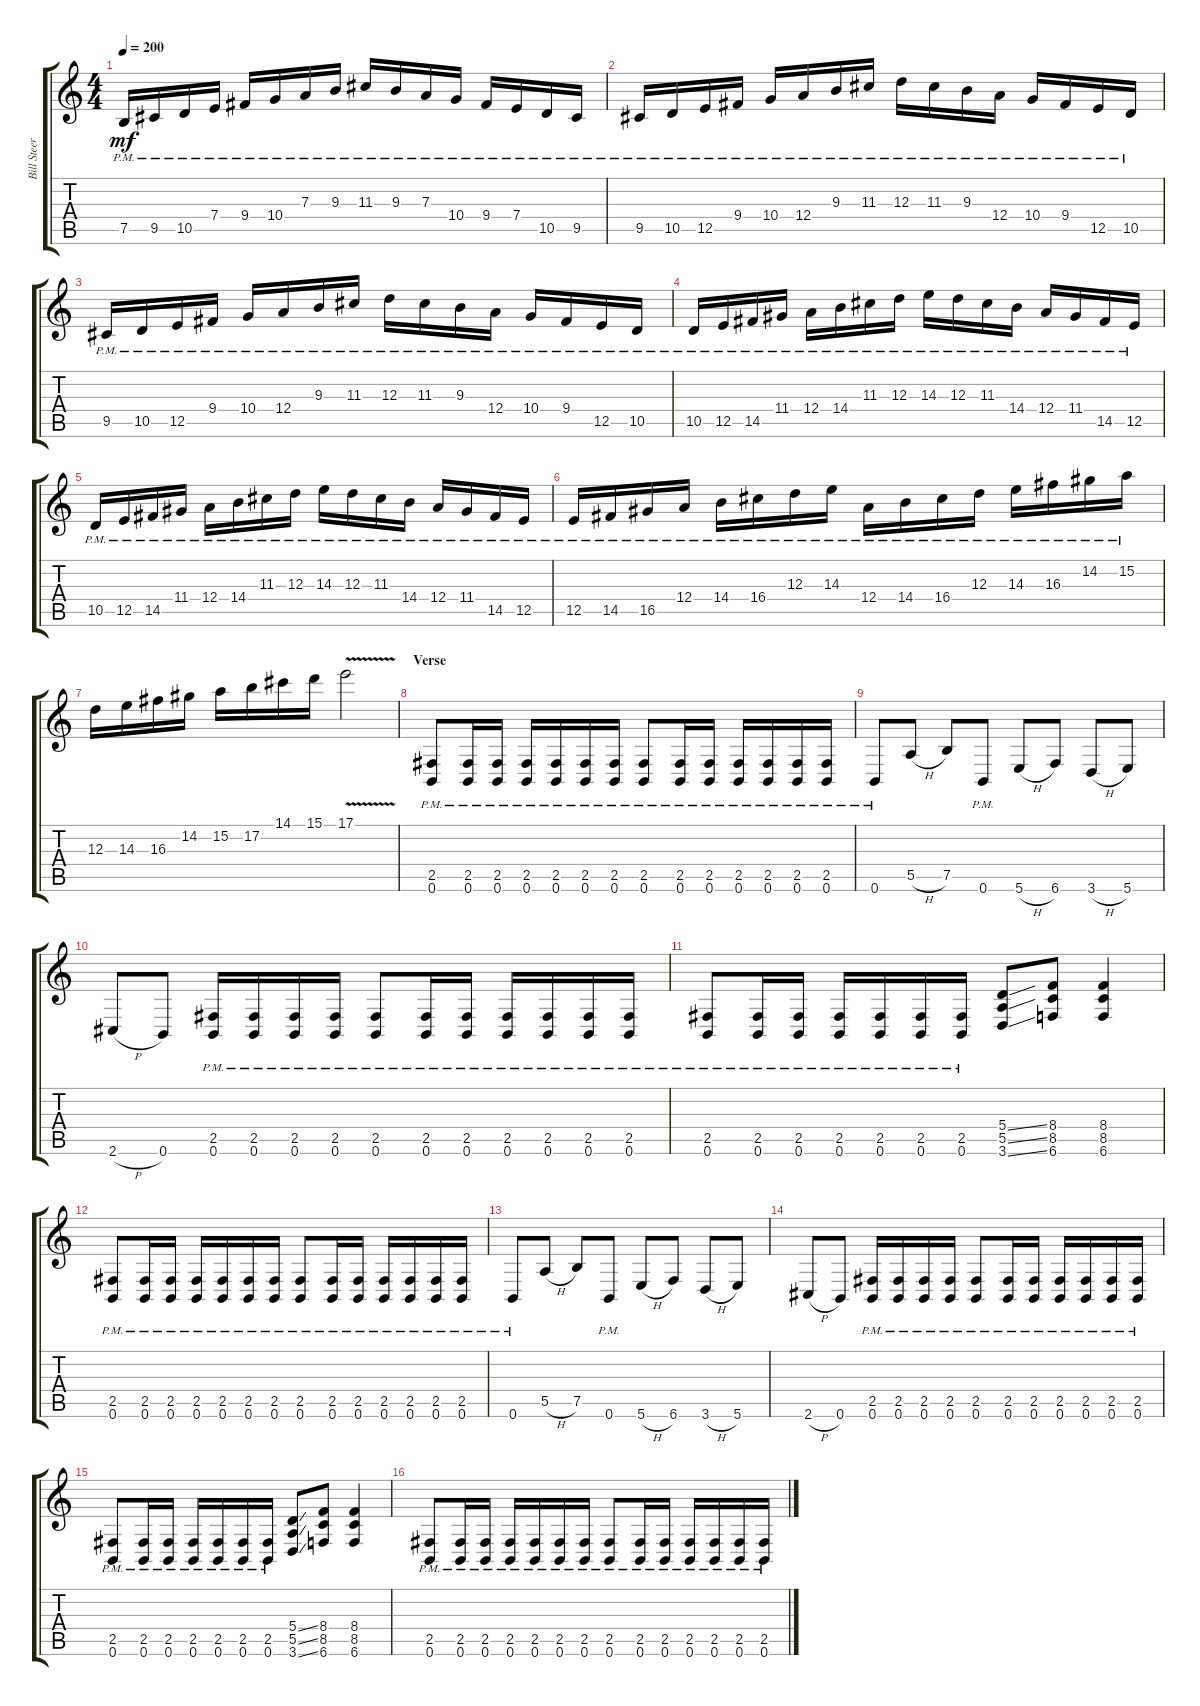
\track ("Bill Steer (right)" "Bill Steer") {instrument distortionguitar}
\staff {score tabs}
\tuning (B3 Gb3 D3 A2 E2 B1) {hide}
\ts (4 4)
\tempo 200
\clef g2
\ks c
7.5{pm}.16{dy mf} 9.5{pm}.16 10.5{pm}.16 7.4{pm}.16 9.4{pm}.16 10.4{pm}.16 7.3{pm}.16 9.3{pm}.16 11.3{pm}.16 9.3{pm}.16 7.3{pm}.16 10.4{pm}.16 9.4{pm}.16 7.4{pm}.16 10.5{pm}.16 9.5{pm}.16 |
9.5{pm}.16 10.5{pm}.16 12.5{pm}.16 9.4{pm}.16 10.4{pm}.16 12.4{pm}.16 9.3{pm}.16 11.3{pm}.16 12.3{pm}.16 11.3{pm}.16 9.3{pm}.16 12.4{pm}.16 10.4{pm}.16 9.4{pm}.16 12.5{pm}.16 10.5{pm}.16 |
9.5{pm}.16 10.5{pm}.16 12.5{pm}.16 9.4{pm}.16 10.4{pm}.16 12.4{pm}.16 9.3{pm}.16 11.3{pm}.16 12.3{pm}.16 11.3{pm}.16 9.3{pm}.16 12.4{pm}.16 10.4{pm}.16 9.4{pm}.16 12.5{pm}.16 10.5{pm}.16 |
10.5{pm}.16 12.5{pm}.16 14.5{pm}.16 11.4{pm}.16 12.4{pm}.16 14.4{pm}.16 11.3{pm}.16 12.3{pm}.16 14.3{pm}.16 12.3{pm}.16 11.3{pm}.16 14.4{pm}.16 12.4{pm}.16 11.4{pm}.16 14.5{pm}.16 12.5{pm}.16 |
10.5{pm}.16 12.5{pm}.16 14.5{pm}.16 11.4{pm}.16 12.4{pm}.16 14.4{pm}.16 11.3{pm}.16 12.3{pm}.16 14.3{pm}.16 12.3{pm}.16 11.3{pm}.16 14.4{pm}.16 12.4{pm}.16 11.4{pm}.16 14.5{pm}.16 12.5{pm}.16 |
12.5{pm}.16 14.5{pm}.16 16.5{pm}.16 12.4{pm}.16 14.4{pm}.16 16.4{pm}.16 12.3{pm}.16 14.3{pm}.16 12.4{pm}.16 14.4{pm}.16 16.4{pm}.16 12.3{pm}.16 14.3{pm}.16 16.3{pm}.16 14.2{pm}.16 15.2{pm}.16 |
12.3.16 14.3.16 16.3.16 14.2.16 15.2.16 17.2.16 14.1.16 15.1.16 17.1{v}.2 |
\section ("" "Verse")
(2.5{pm} 0.6{pm}).8 (2.5{pm} 0.6{pm}).16 (2.5{pm} 0.6{pm}).16 (2.5{pm} 0.6{pm}).16 (2.5{pm} 0.6{pm}).16 (2.5{pm} 0.6{pm}).16 (2.5{pm} 0.6{pm}).16 (2.5{pm} 0.6{pm}).8 (2.5{pm} 0.6{pm}).16 (2.5{pm} 0.6{pm}).16 (2.5{pm} 0.6{pm}).16 (2.5{pm} 0.6{pm}).16 (2.5{pm} 0.6{pm}).16 (2.5{pm} 0.6{pm}).16 |
0.6{pm}.8 5.5{h}.8 7.5.8 0.6{pm}.8 5.6{h}.8 6.6.8 3.6{h}.8 5.6.8 |
2.6{h}.8 0.6.8 (2.5{pm} 0.6{pm}).16 (2.5{pm} 0.6{pm}).16 (2.5{pm} 0.6{pm}).16 (2.5{pm} 0.6{pm}).16 (2.5{pm} 0.6{pm}).8 (2.5{pm} 0.6{pm}).16 (2.5{pm} 0.6{pm}).16 (2.5{pm} 0.6{pm}).16 (2.5{pm} 0.6{pm}).16 (2.5{pm} 0.6{pm}).16 (2.5{pm} 0.6{pm}).16 |
(2.5{pm} 0.6{pm}).8 (2.5{pm} 0.6{pm}).16 (2.5{pm} 0.6{pm}).16 (2.5{pm} 0.6{pm}).16 (2.5{pm} 0.6{pm}).16 (2.5{pm} 0.6{pm}).16 (2.5{pm} 0.6{pm}).16 (5.4{ss} 5.5{ss} 3.6{ss}).8 (8.4 8.5 6.6).8 (8.4 8.5 6.6).4 |
(2.5{pm} 0.6{pm}).8 (2.5{pm} 0.6{pm}).16 (2.5{pm} 0.6{pm}).16 (2.5{pm} 0.6{pm}).16 (2.5{pm} 0.6{pm}).16 (2.5{pm} 0.6{pm}).16 (2.5{pm} 0.6{pm}).16 (2.5{pm} 0.6{pm}).8 (2.5{pm} 0.6{pm}).16 (2.5{pm} 0.6{pm}).16 (2.5{pm} 0.6{pm}).16 (2.5{pm} 0.6{pm}).16 (2.5{pm} 0.6{pm}).16 (2.5{pm} 0.6{pm}).16 |
0.6{pm}.8 5.5{h}.8 7.5.8 0.6{pm}.8 5.6{h}.8 6.6.8 3.6{h}.8 5.6.8 |
2.6{h}.8 0.6.8 (2.5{pm} 0.6{pm}).16 (2.5{pm} 0.6{pm}).16 (2.5{pm} 0.6{pm}).16 (2.5{pm} 0.6{pm}).16 (2.5{pm} 0.6{pm}).8 (2.5{pm} 0.6{pm}).16 (2.5{pm} 0.6{pm}).16 (2.5{pm} 0.6{pm}).16 (2.5{pm} 0.6{pm}).16 (2.5{pm} 0.6{pm}).16 (2.5{pm} 0.6{pm}).16 |
(2.5{pm} 0.6{pm}).8 (2.5{pm} 0.6{pm}).16 (2.5{pm} 0.6{pm}).16 (2.5{pm} 0.6{pm}).16 (2.5{pm} 0.6{pm}).16 (2.5{pm} 0.6{pm}).16 (2.5{pm} 0.6{pm}).16 (5.4{ss} 5.5{ss} 3.6{ss}).8 (8.4 8.5 6.6).8 (8.4 8.5 6.6).4 |
(2.5{pm} 0.6{pm}).8 (2.5{pm} 0.6{pm}).16 (2.5{pm} 0.6{pm}).16 (2.5{pm} 0.6{pm}).16 (2.5{pm} 0.6{pm}).16 (2.5{pm} 0.6{pm}).16 (2.5{pm} 0.6{pm}).16 (2.5{pm} 0.6{pm}).8 (2.5{pm} 0.6{pm}).16 (2.5{pm} 0.6{pm}).16 (2.5{pm} 0.6{pm}).16 (2.5{pm} 0.6{pm}).16 (2.5{pm} 0.6{pm}).16 (2.5{pm} 0.6{pm}).16
